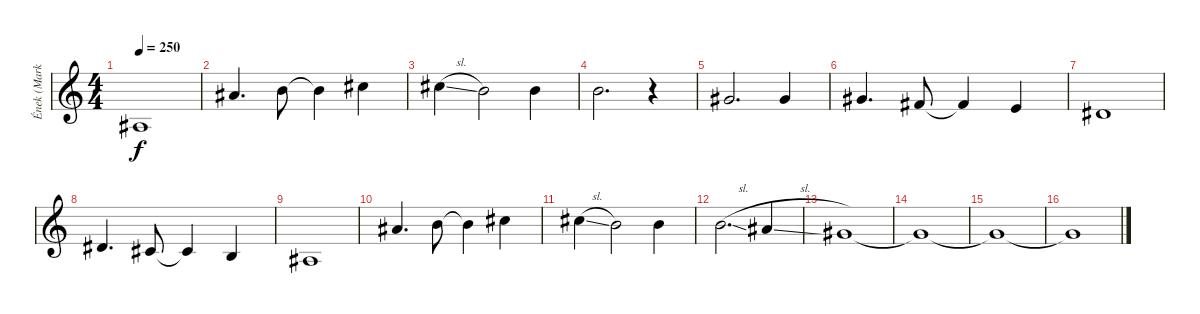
\track ("Ének (Mark Boals)" "Ének (Mark") {instrument tenorsax}
\staff {score}
\tuning (E4 B3 G3 D3 A2 E2) {hide}
\ts (4 4)
\tempo 250
\clef g2
\ks c
3.3.1{dy f} |
6.1.4{d} 7.1.8 7.1{t}.4 9.1.4 |
9.1{sl}.4 7.1.2 7.1.4 |
7.1.2{d} r.4 |
4.1.2{d} 4.1.4 |
4.1.4{d} 2.1.8 2.1{t}.4 0.1.4 |
4.2.1 |
4.2.4{d} 2.2.8 2.2{t}.4 0.2.4 |
3.3.1 |
6.1.4{d} 7.1.8 7.1{t}.4 9.1.4 |
9.1{sl}.4 7.1.2 7.1.4 |
7.1{sl}.2{d} 6.1{sl}.4 |
4.1.1 |
4.1{t}.1 |
4.1{t}.1 |
4.1{t}.1
